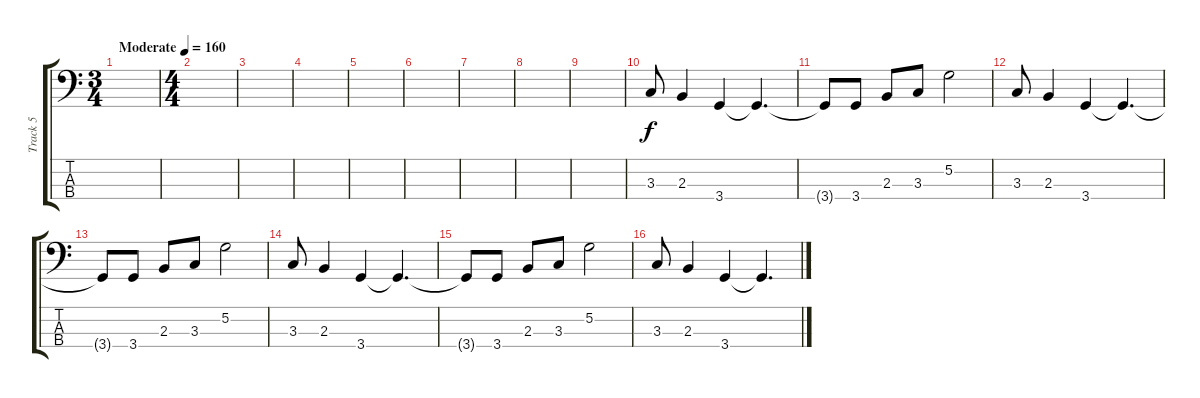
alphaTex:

\track ("Track 5" "Track 5") {instrument electricbassfinger}
\staff {score tabs}
\tuning (G2 D2 A1 E1) {hide}
\ts (3 4)
\tempo (160 "Moderate")
\clef f4
\ks c
|
\ts (4 4)
|
|
|
|
|
|
|
|
3.3.8 2.3.4 3.4.4 3.4{t}.4{d} |
3.4{t}.8 3.4.8 2.3.8 3.3.8 5.2.2 |
3.3.8 2.3.4 3.4.4 3.4{t}.4{d} |
3.4{t}.8 3.4.8 2.3.8 3.3.8 5.2.2 |
3.3.8 2.3.4 3.4.4 3.4{t}.4{d} |
3.4{t}.8 3.4.8 2.3.8 3.3.8 5.2.2 |
3.3.8 2.3.4 3.4.4 3.4{t}.4{d}
